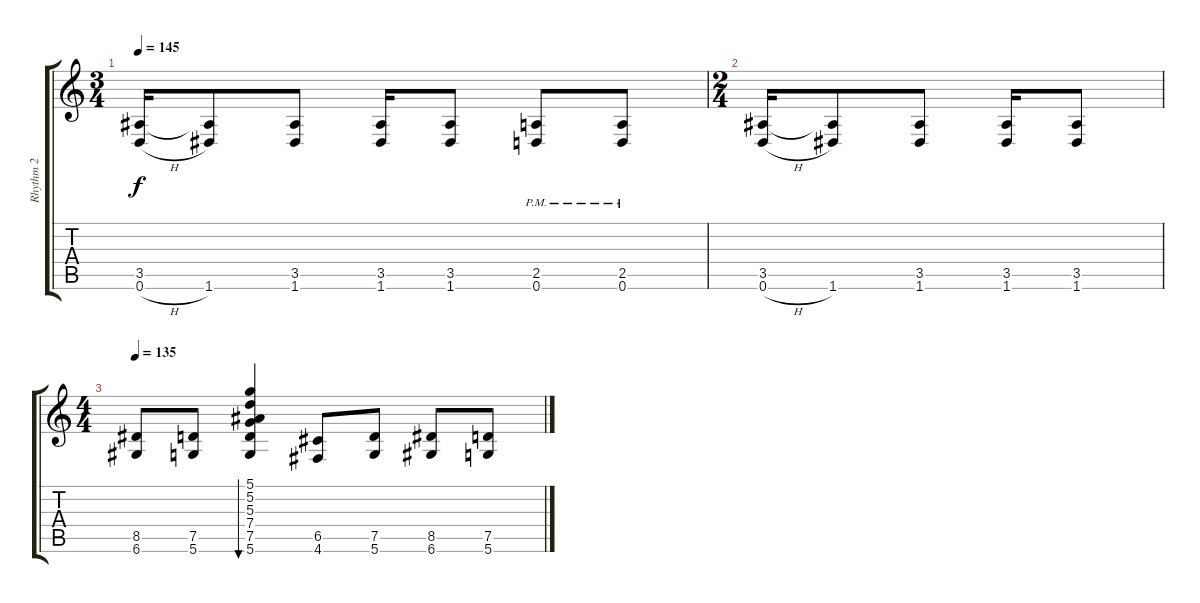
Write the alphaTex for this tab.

\track ("Rhythm 2" "Rhythm 2") {instrument distortionguitar}
\staff {score tabs}
\tuning (D4 A3 F3 C3 G2 D2) {hide}
\ts (3 4)
\tempo 145
\clef g2
\ks c
(3.5 0.6{h}).16{dy f} (3.5{t} 1.6).8 (3.5 1.6).8 (3.5 1.6).16 (3.5 1.6).8 (2.5{pm} 0.6{pm}).8 (2.5{pm} 0.6{pm}).8 |
\ts (2 4)
(3.5 0.6{h}).16 (3.5{t} 1.6).8 (3.5 1.6).8 (3.5 1.6).16 (3.5 1.6).8 |
\ts (4 4)
\tempo 135
(8.5 6.6).8 (7.5 5.6).8 (5.1 5.2 5.3 7.4 7.5 5.6).4{bu 480} (6.5 4.6).8 (7.5 5.6).8 (8.5 6.6).8 (7.5 5.6).8
